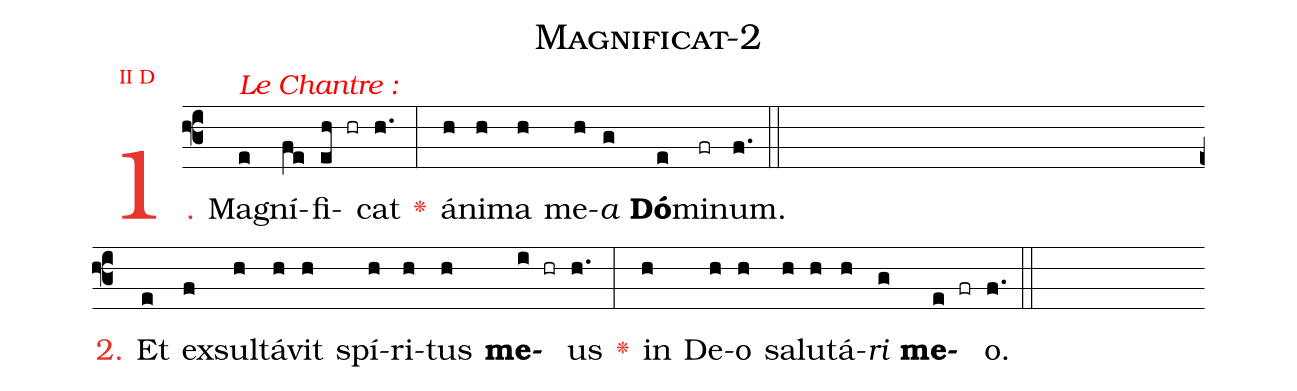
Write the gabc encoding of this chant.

name: Magnificat-2;
annotation: {\color{red}\scriptsize II D};
%%
(f3)<c>1.</c> Ma<alt>{\textcolor{red}{Le Chantre :}}</alt>(e)gní(fe)fi(eh hr)cat(h.) <c><v>\greheightstar</v></c>(:) á(h)ni(h)ma(h) me(h)<i>a</i>(g) <b>Dó</b>(e)mi(fr)num.(f.) (::) (Z)
<c>2.</c> Et(e) ex(f)sul(h)tá(h)vit(h) spí(h)ri(h)tus(h) <b>me</b>(i hr)us(h.) <c><v>\greheightstar</v></c>(:) in(h) De(h)o(h) sa(h)lu(h)tá(h)<i>ri</i>(g) <b>me</b>(e fr)o.(f.) (::)


%E(h) u(h) o(h) u(g) a(e) e.(f.) (::)
